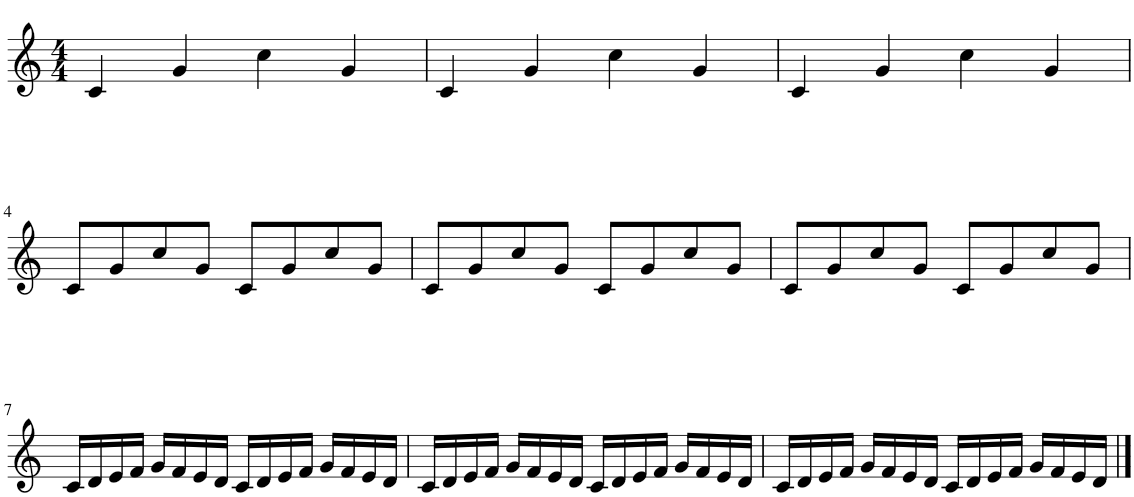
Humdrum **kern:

**kern
*part1
*staff1
*I"Piano
*I'Pno.
*clefG2
*k[]
*M4/4
=1
4c/
4g/
4cc\
4g/
=2
4c/
4g/
4cc\
4g/
=3
4c/
4g/
4cc\
4g/
!!LO:LB:g=z
=4
8c/L
8g/
8cc/
8g/J
8c/L
8g/
8cc/
8g/J
=5
8c/L
8g/
8cc/
8g/J
8c/L
8g/
8cc/
8g/J
=6
8c/L
8g/
8cc/
8g/J
8c/L
8g/
8cc/
8g/J
!!LO:LB:g=z
=7
16c/LL
16d/
16e/
16f/JJ
16g/LL
16f/
16e/
16d/JJ
16c/LL
16d/
16e/
16f/JJ
16g/LL
16f/
16e/
16d/JJ
=8
16c/LL
16d/
16e/
16f/JJ
16g/LL
16f/
16e/
16d/JJ
16c/LL
16d/
16e/
16f/JJ
16g/LL
16f/
16e/
16d/JJ
=9
16c/LL
16d/
16e/
16f/JJ
16g/LL
16f/
16e/
16d/JJ
16c/LL
16d/
16e/
16f/JJ
16g/LL
16f/
16e/
16d/JJ
==
*-
